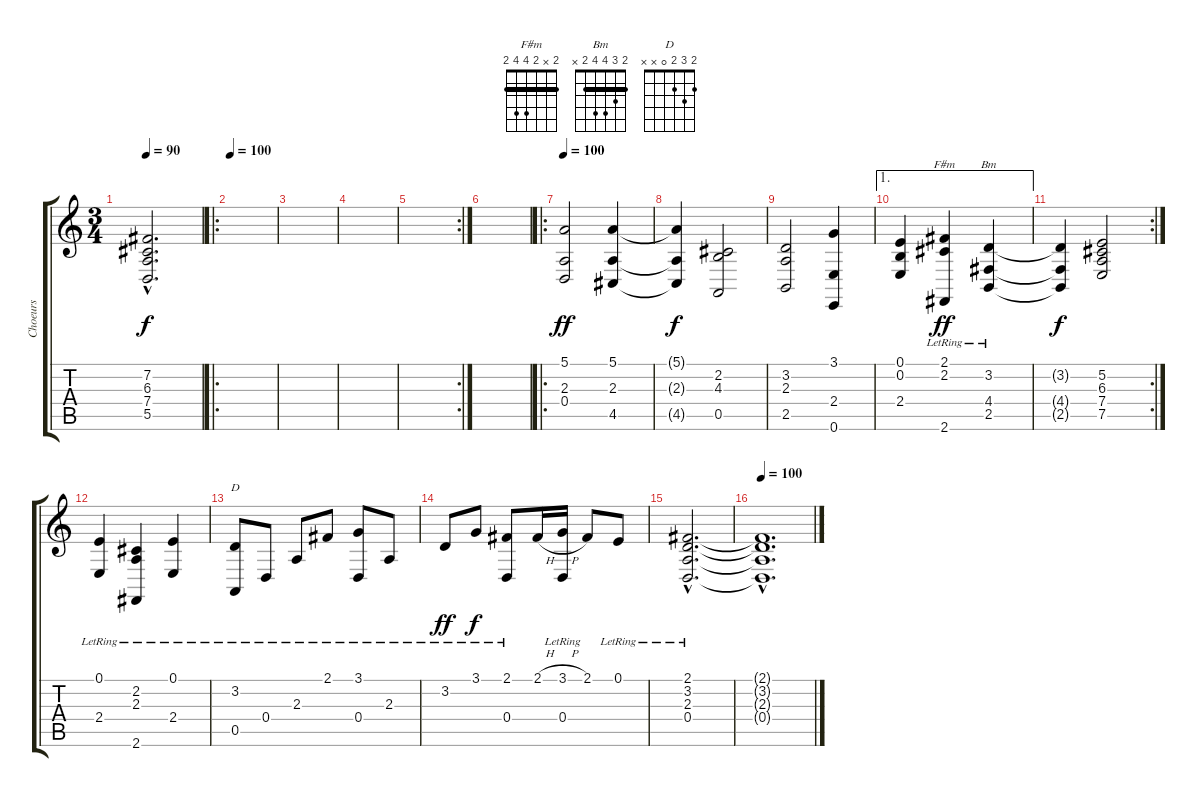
\track ("Choeurs" "Choeurs") {instrument choiraahs}
\staff {score tabs}
\tuning (E4 B3 G3 D3 A2 E2) {hide}
\chord ("F#m" 2 x 2 4 4 2) {barre 2}
\chord ("Bm" 2 3 4 4 2 x) {barre 2}
\chord ("D" 2 3 2 0 x x)
\ts (3 4)
\tempo 90
\clef g2
\ks c
(7.2{hac} 6.3{hac} 7.4{hac} 5.5{hac}).2{d dy f} |
\ro
\tempo 100
|
|
|
\rc 2
|
|
\ro
\tempo 100
(5.1 2.3 0.4).2{dy ff} (5.1 2.3 4.5).4 |
(5.1{t} 2.3{t} 4.5{t}).4{dy f} (2.2 4.3 0.5).2 |
(3.2 2.3 2.5).2 (3.1 2.4 0.6).4 |
\ae 1
(0.1 0.2 2.4).4 (2.1 2.2{lr} 2.6{lr}).4{ch "F#m" dy ff} (3.2{lr} 4.4 2.5{lr}).4{ch "Bm"} |
\rc 2
(3.2{t} 4.4{t} 2.5{t}).4{dy f} (5.2 6.3 7.4 7.5).2 |
(0.1{lr} 2.4).4 (2.2{lr} 2.3{lr} 2.6{lr}).4 (0.1{lr} 2.4).4 |
(3.2{lr} 0.5{lr}).8{ch "D"} 0.4{lr}.8 2.3{lr}.8 2.1{lr}.8 (3.1{lr} 0.4{lr}).8 2.3{lr}.8 |
3.2{lr}.8{dy ff} 3.1{lr}.8{dy f} (2.1{lr} 0.4{lr}).8 2.1{h}.16 (3.1{h} 0.4{lr}).16 2.1.8 0.1{lr}.8 |
(2.1{hac lr} 3.2{hac lr} 2.3{hac lr} 0.4{hac lr}).2{d} |
\tempo 100
(2.1{hac t} 3.2{hac t} 2.3{hac t} 0.4{hac t}).1{d}
